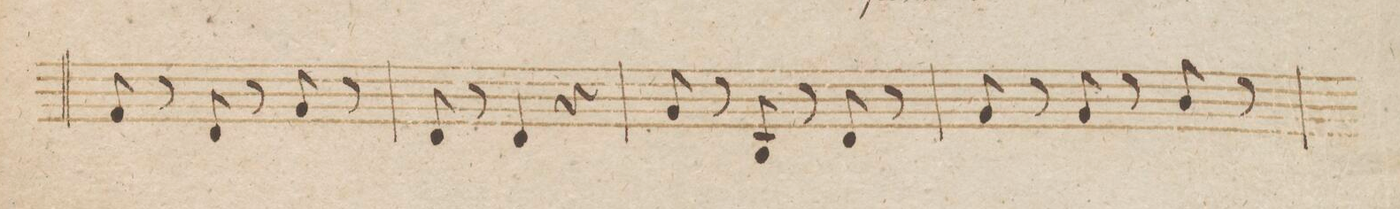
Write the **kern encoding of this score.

**kern	**dynam
*I"Viola.	*
*clefC3	*
*k[b-e-a-d-]	*
*met(c|)	*
*M3/4	*
8G/	.
8r	.
8E-/	.
8r	.
8A-/	.
8r	.
=80	=80
8E-/	.
8r	.
4E-/	.
4r	.
=81	=81
8A-/	.
8r	.
8C/	.
8r	.
8E-/	.
8r	.
=82	=82
8A-/	.
8r	.
8A-/	.
8r	.
8c/	.
8r	.
=83	=83
*-	*-
